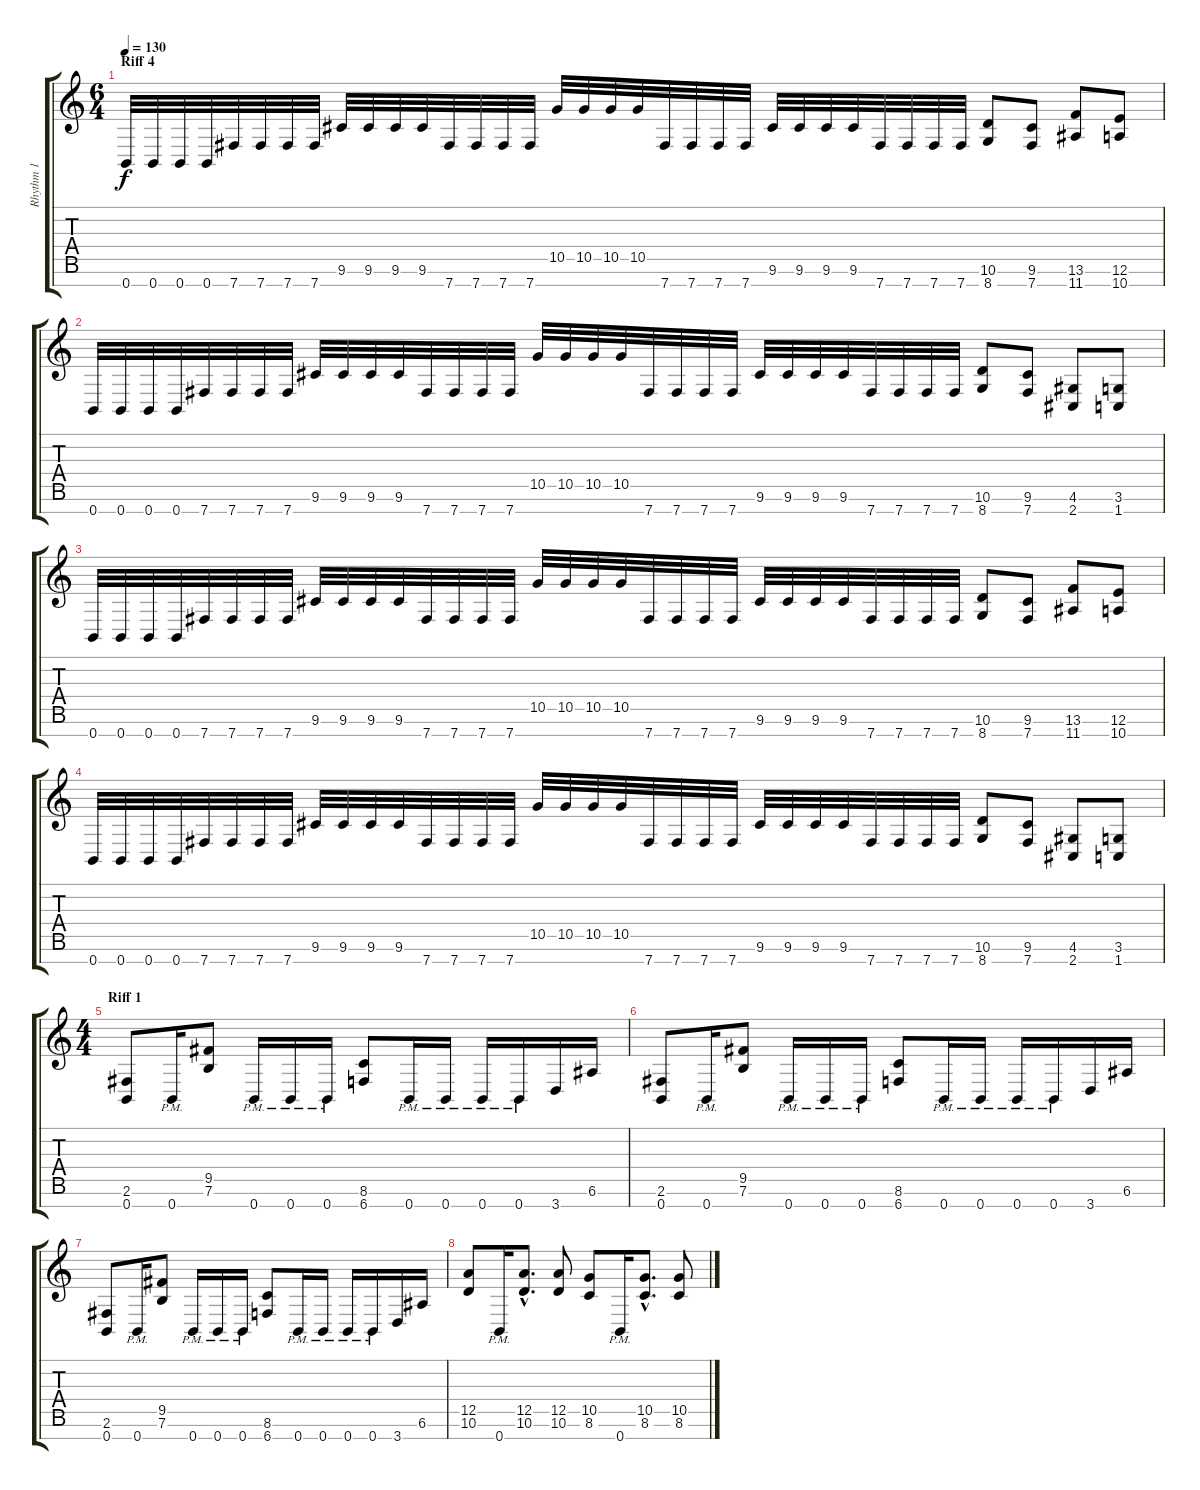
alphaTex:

\track ("Rhythm 1" "Rhythm 1") {instrument distortionguitar}
\staff {score tabs}
\tuning (E4 B3 G3 D3 A2 E2 B1) {hide}
\ts (6 4)
\section ("" "Riff 4")
\tempo 130
\clef g2
\ks c
0.7.32{dy f} 0.7.32 0.7.32 0.7.32 7.7.32 7.7.32 7.7.32 7.7.32 9.6.32 9.6.32 9.6.32 9.6.32 7.7.32 7.7.32 7.7.32 7.7.32 10.5.32 10.5.32 10.5.32 10.5.32 7.7.32 7.7.32 7.7.32 7.7.32 9.6.32 9.6.32 9.6.32 9.6.32 7.7.32 7.7.32 7.7.32 7.7.32 (10.6 8.7).8 (9.6 7.7).8 (13.6 11.7).8 (12.6 10.7).8 |
0.7.32 0.7.32 0.7.32 0.7.32 7.7.32 7.7.32 7.7.32 7.7.32 9.6.32 9.6.32 9.6.32 9.6.32 7.7.32 7.7.32 7.7.32 7.7.32 10.5.32 10.5.32 10.5.32 10.5.32 7.7.32 7.7.32 7.7.32 7.7.32 9.6.32 9.6.32 9.6.32 9.6.32 7.7.32 7.7.32 7.7.32 7.7.32 (10.6 8.7).8 (9.6 7.7).8 (4.6 2.7).8 (3.6 1.7).8 |
0.7.32 0.7.32 0.7.32 0.7.32 7.7.32 7.7.32 7.7.32 7.7.32 9.6.32 9.6.32 9.6.32 9.6.32 7.7.32 7.7.32 7.7.32 7.7.32 10.5.32 10.5.32 10.5.32 10.5.32 7.7.32 7.7.32 7.7.32 7.7.32 9.6.32 9.6.32 9.6.32 9.6.32 7.7.32 7.7.32 7.7.32 7.7.32 (10.6 8.7).8 (9.6 7.7).8 (13.6 11.7).8 (12.6 10.7).8 |
0.7.32 0.7.32 0.7.32 0.7.32 7.7.32 7.7.32 7.7.32 7.7.32 9.6.32 9.6.32 9.6.32 9.6.32 7.7.32 7.7.32 7.7.32 7.7.32 10.5.32 10.5.32 10.5.32 10.5.32 7.7.32 7.7.32 7.7.32 7.7.32 9.6.32 9.6.32 9.6.32 9.6.32 7.7.32 7.7.32 7.7.32 7.7.32 (10.6 8.7).8 (9.6 7.7).8 (4.6 2.7).8 (3.6 1.7).8 |
\ts (4 4)
\section ("" "Riff 1")
(2.6 0.7).8 0.7{pm}.16 (9.5 7.6).8 0.7{pm}.16 0.7{pm}.16 0.7{pm}.16 (8.6 6.7).8 0.7{pm}.16 0.7{pm}.16 0.7{pm}.16 0.7{pm}.16 3.7.16 6.6.16 |
(2.6 0.7).8 0.7{pm}.16 (9.5 7.6).8 0.7{pm}.16 0.7{pm}.16 0.7{pm}.16 (8.6 6.7).8 0.7{pm}.16 0.7{pm}.16 0.7{pm}.16 0.7{pm}.16 3.7.16 6.6.16 |
(2.6 0.7).8 0.7{pm}.16 (9.5 7.6).8 0.7{pm}.16 0.7{pm}.16 0.7{pm}.16 (8.6 6.7).8 0.7{pm}.16 0.7{pm}.16 0.7{pm}.16 0.7{pm}.16 3.7.16 6.6.16 |
(12.5 10.6).8 0.7{pm}.16 (12.5{hac} 10.6{hac}).8{d} (12.5 10.6).8 (10.5 8.6).8 0.7{pm}.16 (10.5{hac} 8.6{hac}).8{d} (10.5 8.6).8
